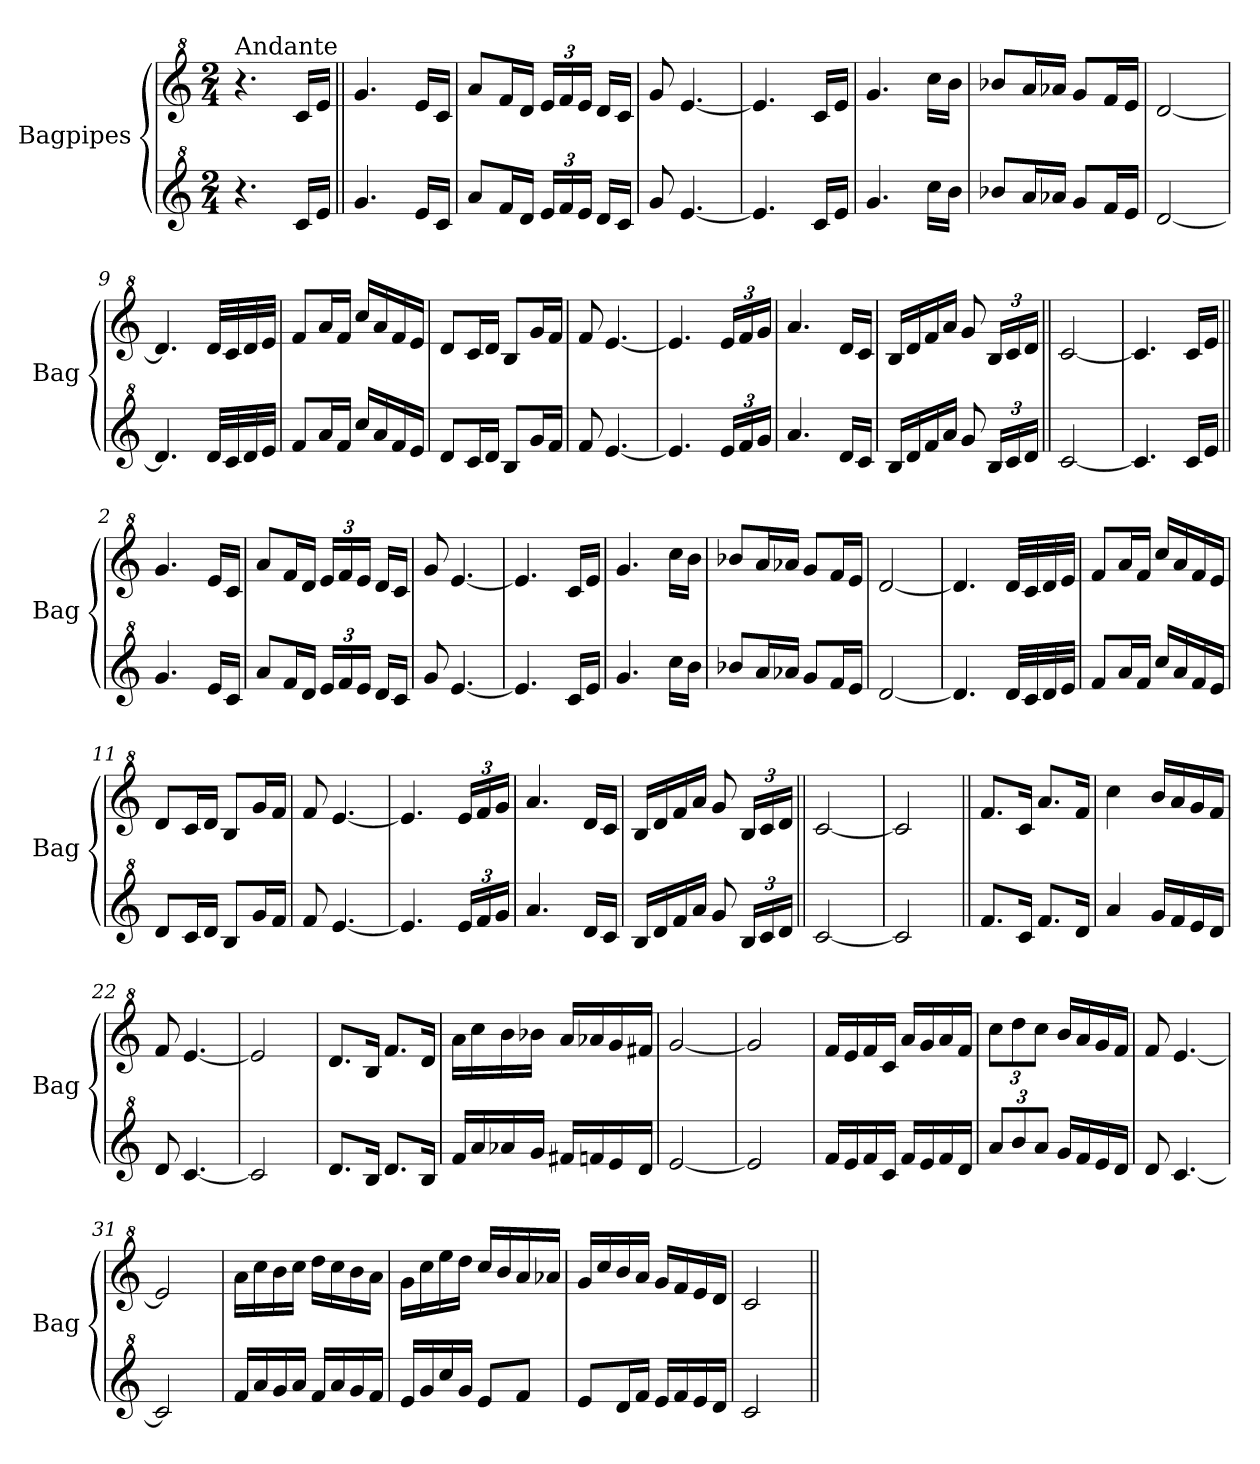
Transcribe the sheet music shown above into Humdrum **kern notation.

**kern	**kern
*part2	*part1
*staff2	*staff1
*I"Bagpipes	*I"Bagpipes
*I'Bag	*I'Bag
*clefG^2	*clefG^2
*k[]	*k[]
*C:	*C:
*M2/4	*M2/4
=1	=1
!	!LO:TX:a:t=Andante
4.r	4.r
16cc/LL	16cc/LL
16ee/JJ	16ee/JJ
=2||	=2||
4.gg/	4.gg/
16ee/LL	16ee/LL
16cc/JJ	16cc/JJ
=3	=3
8aa/L	8aa/L
16ff/L	16ff/L
16dd/JJ	16dd/JJ
*Xbrackettup	*Xbrackettup
24ee/LL	24ee/LL
24ff/	24ff/
24ee/JJ	24ee/JJ
16dd/LL	16dd/LL
16cc/JJ	16cc/JJ
=4	=4
8gg/	8gg/
[4.ee/	[4.ee/
=5	=5
4.ee/]	4.ee/]
16cc/LL	16cc/LL
16ee/JJ	16ee/JJ
=6	=6
4.gg/	4.gg/
16ccc\LL	16ccc\LL
16bb\JJ	16bb\JJ
=7	=7
8bb-X/L	8bb-X/L
16aa/L	16aa/L
16aa-X/JJ	16aa-X/JJ
8gg/L	8gg/L
16ff/L	16ff/L
16ee/JJ	16ee/JJ
=8	=8
[2dd/	[2dd/
=9	=9
4.dd/]	4.dd/]
32dd/LLL	32dd/LLL
32cc/	32cc/
32dd/	32dd/
32ee/JJJ	32ee/JJJ
!!LO:LB:g=z
=10	=10
8ff/L	8ff/L
16aa/L	16aa/L
16ff/JJ	16ff/JJ
16ccc/LL	16ccc/LL
16aa/	16aa/
16ff/	16ff/
16ee/JJ	16ee/JJ
=11	=11
8dd/L	8dd/L
16cc/L	16cc/L
16dd/JJ	16dd/JJ
8b/L	8b/L
16gg/L	16gg/L
16ff/JJ	16ff/JJ
=12	=12
8ff/	8ff/
[4.ee/	[4.ee/
=13	=13
4.ee/]	4.ee/]
24ee/LL	24ee/LL
24ff/	24ff/
24gg/JJ	24gg/JJ
=14	=14
4.aa/	4.aa/
16dd/LL	16dd/LL
16cc/JJ	16cc/JJ
=15	=15
16b/LL	16b/LL
16dd/	16dd/
16ff/	16ff/
16aa/JJ	16aa/JJ
8gg/	8gg/
24b/LL	24b/LL
24cc/	24cc/
24dd/JJ	24dd/JJ
=16||	=16||
[2cc/	[2cc/
=17	=17
4.cc/]	4.cc/]
16cc/LL	16cc/LL
16ee/JJ	16ee/JJ
=2||	=2||
4.gg/	4.gg/
16ee/LL	16ee/LL
16cc/JJ	16cc/JJ
=3	=3
8aa/L	8aa/L
16ff/L	16ff/L
16dd/JJ	16dd/JJ
24ee/LL	24ee/LL
24ff/	24ff/
24ee/JJ	24ee/JJ
16dd/LL	16dd/LL
16cc/JJ	16cc/JJ
=4	=4
8gg/	8gg/
[4.ee/	[4.ee/
=5	=5
4.ee/]	4.ee/]
16cc/LL	16cc/LL
16ee/JJ	16ee/JJ
=6	=6
4.gg/	4.gg/
16ccc\LL	16ccc\LL
16bb\JJ	16bb\JJ
=7	=7
8bb-X/L	8bb-X/L
16aa/L	16aa/L
16aa-X/JJ	16aa-X/JJ
8gg/L	8gg/L
16ff/L	16ff/L
16ee/JJ	16ee/JJ
=8	=8
[2dd/	[2dd/
=9	=9
4.dd/]	4.dd/]
32dd/LLL	32dd/LLL
32cc/	32cc/
32dd/	32dd/
32ee/JJJ	32ee/JJJ
!!LO:LB:g=z
=10	=10
8ff/L	8ff/L
16aa/L	16aa/L
16ff/JJ	16ff/JJ
16ccc/LL	16ccc/LL
16aa/	16aa/
16ff/	16ff/
16ee/JJ	16ee/JJ
=11	=11
8dd/L	8dd/L
16cc/L	16cc/L
16dd/JJ	16dd/JJ
8b/L	8b/L
16gg/L	16gg/L
16ff/JJ	16ff/JJ
=12	=12
8ff/	8ff/
[4.ee/	[4.ee/
=13	=13
4.ee/]	4.ee/]
24ee/LL	24ee/LL
24ff/	24ff/
24gg/JJ	24gg/JJ
=14	=14
4.aa/	4.aa/
16dd/LL	16dd/LL
16cc/JJ	16cc/JJ
=15	=15
16b/LL	16b/LL
16dd/	16dd/
16ff/	16ff/
16aa/JJ	16aa/JJ
8gg/	8gg/
24b/LL	24b/LL
24cc/	24cc/
24dd/JJ	24dd/JJ
=18||	=18||
[2cc/	[2cc/
=19	=19
2cc/]	2cc/]
!!LO:LB:g=z
=20||	=20||
8.ff/L	8.ff/L
16cc/Jk	16cc/Jk
8.ff/L	8.aa/L
16dd/Jk	16ff/Jk
=21	=21
4aa/	4ccc\
16gg/LL	16bb/LL
16ff/	16aa/
16ee/	16gg/
16dd/JJ	16ff/JJ
=22	=22
8dd/	8ff/
[4.cc/	[4.ee/
=23	=23
2cc/]	2ee/]
=24	=24
8.dd/L	8.dd/L
16b/Jk	16b/Jk
8.dd/L	8.ff/L
16b/Jk	16dd/Jk
=25	=25
16ff/LL	16aa\LL
16aa/	16ccc\
16aa-X/	16bb\
16gg/JJ	16bb-X\JJ
16ff#X/LL	16aa/LL
16ffn/	16aa-X/
16ee/	16gg/
16dd/JJ	16ff#X/JJ
=26	=26
[2ee/	[2gg/
=27	=27
2ee/]	2gg/]
=28	=28
16ff/LL	16ff/LL
16ee/	16ee/
16ff/	16ff/
16cc/JJ	16cc/JJ
16ff/LL	16aa/LL
16ee/	16gg/
16ff/	16aa/
16dd/JJ	16ff/JJ
!!LO:LB:g=z
=29	=29
12aa/L	12ccc\L
12bb/	12ddd\
12aa/J	12ccc\J
16gg/LL	16bb/LL
16ff/	16aa/
16ee/	16gg/
16dd/JJ	16ff/JJ
=30	=30
8dd/	8ff/
[4.cc/	[4.ee/
=31	=31
2cc/]	2ee/]
=32	=32
16ff/LL	16aa\LL
16aa/	16ccc\
16gg/	16bb\
16aa/JJ	16ccc\JJ
16ff/LL	16ddd\LL
16aa/	16ccc\
16gg/	16bb\
16ff/JJ	16aa\JJ
=33	=33
16ee/LL	16gg\LL
16gg/	16ccc\
16ccc/	16eee\
16gg/JJ	16ddd\JJ
8ee/L	16ccc/LL
.	16bb/
8ff/J	16aa/
.	16aa-X/JJ
=34	=34
8ee/L	16gg/LL
.	16ccc/
16dd/L	16bb/
16ff/JJ	16aa/JJ
16ee/LL	16gg/LL
16ff/	16ff/
16ee/	16ee/
16dd/JJ	16dd/JJ
=35	=35
2cc/	2cc/
=||	=||
*-	*-
